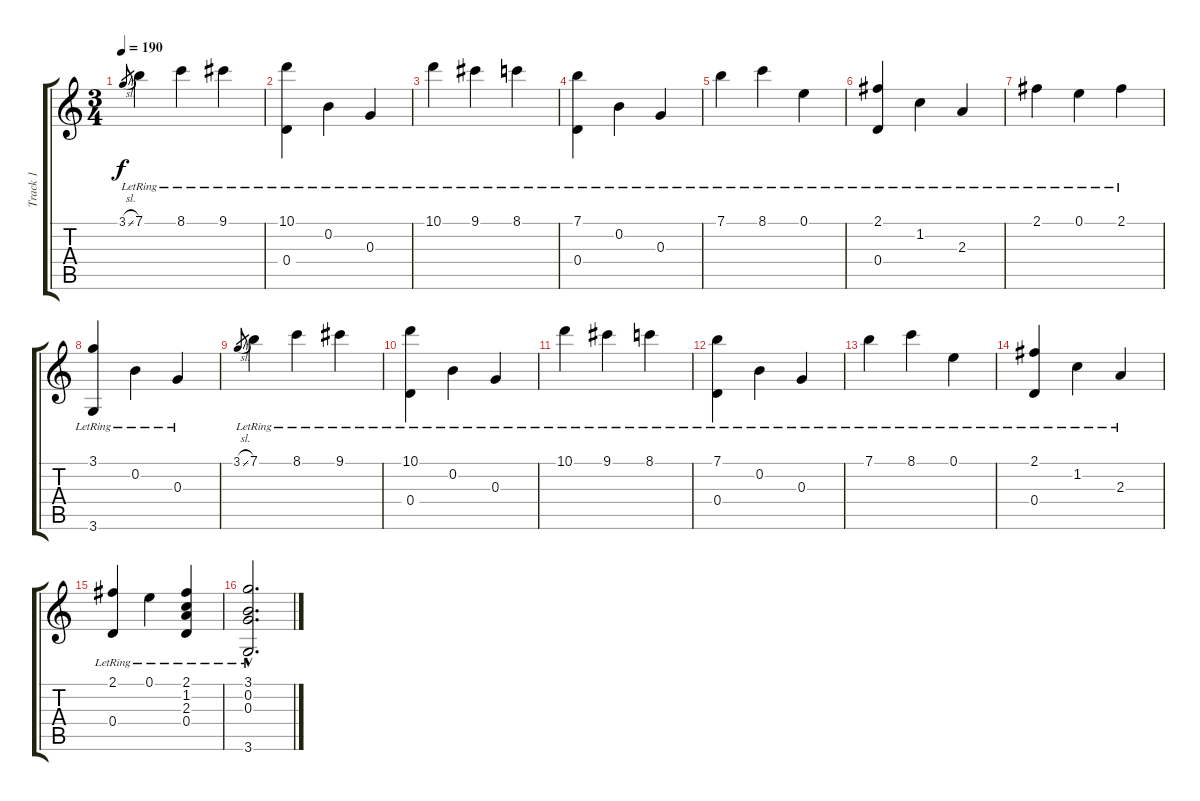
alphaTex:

\track ("Track 1" "Track 1") {instrument acousticguitarsteel}
\staff {score tabs}
\tuning (E4 B3 G3 D3 A2 E2) {hide}
\ts (3 4)
\tempo 190
\clef g2
\ks c
3.1{sl}.8{gr dy f} 7.1{lr}.4 8.1{lr}.4 9.1{lr}.4 |
(10.1{lr} 0.4{lr}).4 0.2{lr}.4 0.3{lr}.4 |
10.1{lr}.4 9.1{lr}.4 8.1{lr}.4 |
(7.1{lr} 0.4{lr}).4 0.2{lr}.4 0.3{lr}.4 |
7.1{lr}.4 8.1{lr}.4 0.1{lr}.4 |
(2.1{lr} 0.4{lr}).4 1.2{lr}.4 2.3{lr}.4 |
2.1{lr}.4 0.1{lr}.4 2.1{lr}.4 |
(3.1{lr} 3.6{lr}).4 0.2{lr}.4 0.3{lr}.4 |
3.1{sl}.8{gr} 7.1{lr}.4 8.1{lr}.4 9.1{lr}.4 |
(10.1{lr} 0.4{lr}).4 0.2{lr}.4 0.3{lr}.4 |
10.1{lr}.4 9.1{lr}.4 8.1{lr}.4 |
(7.1{lr} 0.4{lr}).4 0.2{lr}.4 0.3{lr}.4 |
7.1{lr}.4 8.1{lr}.4 0.1{lr}.4 |
(2.1{lr} 0.4{lr}).4 1.2{lr}.4 2.3{lr}.4 |
(2.1{lr} 0.4{lr}).4 0.1{lr}.4 (2.1{lr} 1.2{lr} 2.3{lr} 0.4{lr}).4 |
(3.1{hac lr} 0.2{hac lr} 0.3{hac lr} 3.6{hac lr}).2{d}
